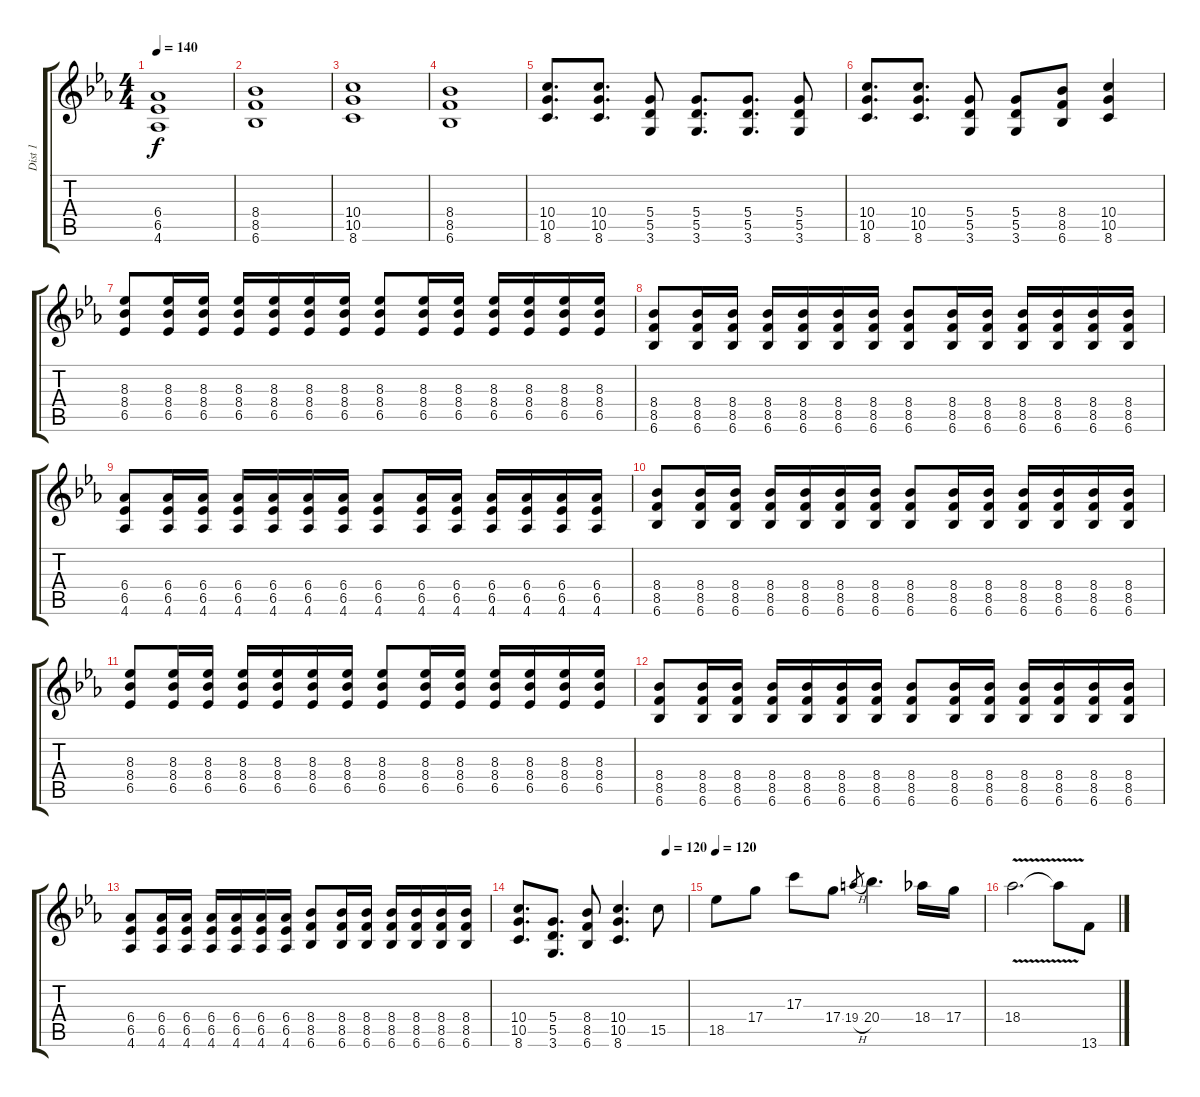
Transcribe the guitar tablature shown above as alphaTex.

\track ("Dist 1" "Dist 1") {instrument distortionguitar}
\staff {score tabs}
\tuning (E4 B3 G3 D3 A2 E2) {hide}
\ts (4 4)
\tempo 140
\clef g2
\ks eb
(6.4 6.5 4.6).1{dy f} |
(8.4 8.5 6.6).1 |
(10.4 10.5 8.6).1 |
(8.4 8.5 6.6).1 |
(10.4 10.5 8.6).8{d} (10.4 10.5 8.6).8{d} (5.4 5.5 3.6).8 (5.4 5.5 3.6).8{d} (5.4 5.5 3.6).8{d} (5.4 5.5 3.6).8 |
(10.4 10.5 8.6).8{d} (10.4 10.5 8.6).8{d} (5.4 5.5 3.6).8 (5.4 5.5 3.6).8 (8.4 8.5 6.6).8 (10.4 10.5 8.6).4 |
(8.3 8.4 6.5).8 (8.3 8.4 6.5).16 (8.3 8.4 6.5).16 (8.3 8.4 6.5).16 (8.3 8.4 6.5).16 (8.3 8.4 6.5).16 (8.3 8.4 6.5).16 (8.3 8.4 6.5).8 (8.3 8.4 6.5).16 (8.3 8.4 6.5).16 (8.3 8.4 6.5).16 (8.3 8.4 6.5).16 (8.3 8.4 6.5).16 (8.3 8.4 6.5).16 |
(8.4 8.5 6.6).8 (8.4 8.5 6.6).16 (8.4 8.5 6.6).16 (8.4 8.5 6.6).16 (8.4 8.5 6.6).16 (8.4 8.5 6.6).16 (8.4 8.5 6.6).16 (8.4 8.5 6.6).8 (8.4 8.5 6.6).16 (8.4 8.5 6.6).16 (8.4 8.5 6.6).16 (8.4 8.5 6.6).16 (8.4 8.5 6.6).16 (8.4 8.5 6.6).16 |
(6.4 6.5 4.6).8 (6.4 6.5 4.6).16 (6.4 6.5 4.6).16 (6.4 6.5 4.6).16 (6.4 6.5 4.6).16 (6.4 6.5 4.6).16 (6.4 6.5 4.6).16 (6.4 6.5 4.6).8 (6.4 6.5 4.6).16 (6.4 6.5 4.6).16 (6.4 6.5 4.6).16 (6.4 6.5 4.6).16 (6.4 6.5 4.6).16 (6.4 6.5 4.6).16 |
(8.4 8.5 6.6).8 (8.4 8.5 6.6).16 (8.4 8.5 6.6).16 (8.4 8.5 6.6).16 (8.4 8.5 6.6).16 (8.4 8.5 6.6).16 (8.4 8.5 6.6).16 (8.4 8.5 6.6).8 (8.4 8.5 6.6).16 (8.4 8.5 6.6).16 (8.4 8.5 6.6).16 (8.4 8.5 6.6).16 (8.4 8.5 6.6).16 (8.4 8.5 6.6).16 |
(8.3 8.4 6.5).8 (8.3 8.4 6.5).16 (8.3 8.4 6.5).16 (8.3 8.4 6.5).16 (8.3 8.4 6.5).16 (8.3 8.4 6.5).16 (8.3 8.4 6.5).16 (8.3 8.4 6.5).8 (8.3 8.4 6.5).16 (8.3 8.4 6.5).16 (8.3 8.4 6.5).16 (8.3 8.4 6.5).16 (8.3 8.4 6.5).16 (8.3 8.4 6.5).16 |
(8.4 8.5 6.6).8 (8.4 8.5 6.6).16 (8.4 8.5 6.6).16 (8.4 8.5 6.6).16 (8.4 8.5 6.6).16 (8.4 8.5 6.6).16 (8.4 8.5 6.6).16 (8.4 8.5 6.6).8 (8.4 8.5 6.6).16 (8.4 8.5 6.6).16 (8.4 8.5 6.6).16 (8.4 8.5 6.6).16 (8.4 8.5 6.6).16 (8.4 8.5 6.6).16 |
(6.4 6.5 4.6).8 (6.4 6.5 4.6).16 (6.4 6.5 4.6).16 (6.4 6.5 4.6).16 (6.4 6.5 4.6).16 (6.4 6.5 4.6).16 (6.4 6.5 4.6).16 (8.4 8.5 6.6).8 (8.4 8.5 6.6).16 (8.4 8.5 6.6).16 (8.4 8.5 6.6).16 (8.4 8.5 6.6).16 (8.4 8.5 6.6).16 (8.4 8.5 6.6).16 |
\tempo (120 0.875)
(10.4 10.5 8.6).8{d} (5.4 5.5 3.6).8{d} (8.4 8.5 6.6).8 (10.4 10.5 8.6).4{d} 15.5.8 |
\tempo 120
18.5.8 17.4.8 17.3.8 17.4.8 19.4{h}.8{gr} 20.4.4{d} 18.4.16 17.4.16 |
18.4{v}.2{d} 18.4{t}.8 13.6.8
